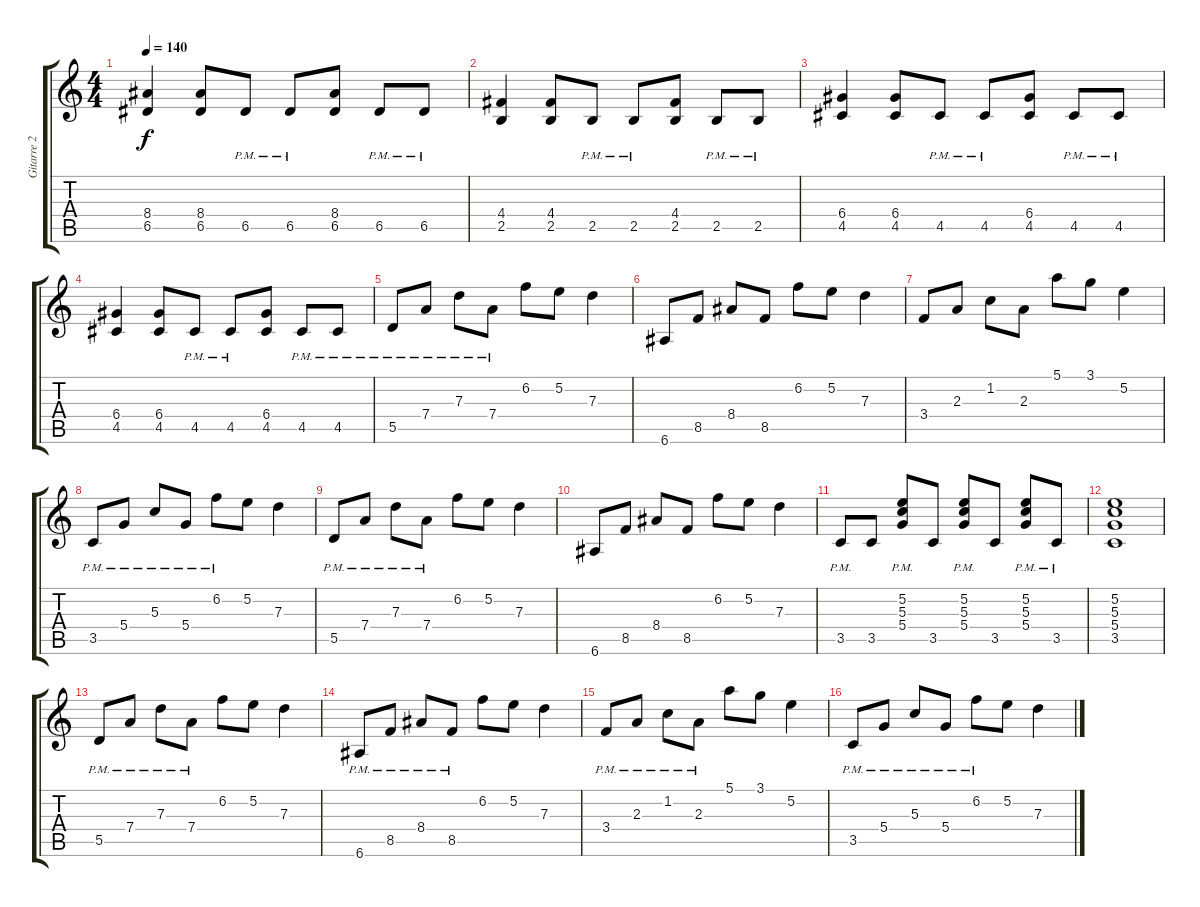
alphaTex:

\track ("Gitarre 2" "Gitarre 2") {instrument distortionguitar}
\staff {score tabs}
\tuning (E4 B3 G3 D3 A2 E2) {hide}
\ts (4 4)
\tempo 140
\clef g2
\ks c
(8.4 6.5).4{dy f} (8.4 6.5).8 6.5{pm}.8 6.5{pm}.8 (8.4 6.5).8 6.5{pm}.8 6.5{pm}.8 |
(4.4 2.5).4 (4.4 2.5).8 2.5{pm}.8 2.5{pm}.8 (4.4 2.5).8 2.5{pm}.8 2.5{pm}.8 |
(6.4 4.5).4 (6.4 4.5).8 4.5{pm}.8 4.5{pm}.8 (6.4 4.5).8 4.5{pm}.8 4.5{pm}.8 |
(6.4 4.5).4 (6.4 4.5).8 4.5{pm}.8 4.5{pm}.8 (6.4 4.5).8 4.5{pm}.8 4.5{pm}.8 |
5.5{pm}.8 7.4{pm}.8 7.3{pm}.8 7.4{pm}.8 6.2.8 5.2.8 7.3.4 |
6.6.8 8.5.8 8.4.8 8.5.8 6.2.8 5.2.8 7.3.4 |
3.4.8 2.3.8 1.2.8 2.3.8 5.1.8 3.1.8 5.2.4 |
3.5{pm}.8 5.4{pm}.8 5.3{pm}.8 5.4{pm}.8 6.2{pm}.8 5.2.8 7.3.4 |
5.5{pm}.8 7.4{pm}.8 7.3{pm}.8 7.4{pm}.8 6.2.8 5.2.8 7.3.4 |
6.6.8 8.5.8 8.4.8 8.5.8 6.2.8 5.2.8 7.3.4 |
3.5{pm}.8 3.5.8 (5.2 5.3{pm} 5.4).8 3.5.8 (5.2{pm} 5.3 5.4).8 3.5.8 (5.2 5.3 5.4{pm}).8 3.5{pm}.8 |
(5.2 5.3 5.4 3.5).1 |
5.5{pm}.8 7.4{pm}.8 7.3{pm}.8 7.4{pm}.8 6.2.8 5.2.8 7.3.4 |
6.6{pm}.8 8.5{pm}.8 8.4{pm}.8 8.5{pm}.8 6.2.8 5.2.8 7.3.4 |
3.4{pm}.8 2.3{pm}.8 1.2{pm}.8 2.3{pm}.8 5.1.8 3.1.8 5.2.4 |
3.5{pm}.8 5.4{pm}.8 5.3{pm}.8 5.4{pm}.8 6.2{pm}.8 5.2.8 7.3.4
